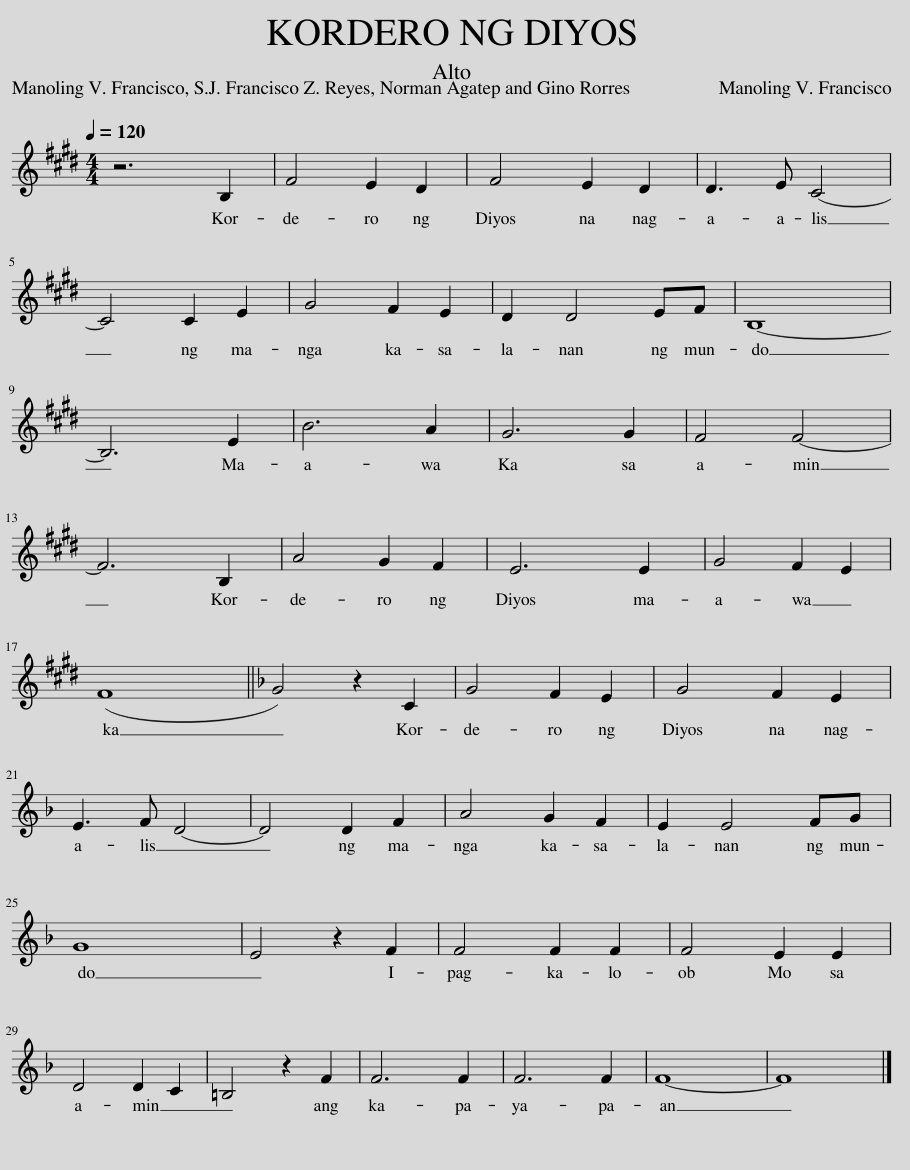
X:1
L:1/8
Q:1/4=120
M:4/4
I:linebreak $
K:E
V:1 treble
V:1
 z6 B,2 | F4 E2 D2 | F4 E2 D2 | D3 E C4- |$ C4 C2 E2 | %5
 G4 F2 E2 | D2 D4 EF | B,8- |$ B,6 E2 | B6 A2 | %10
 G6 G2 | F4 F4- |$ F6 B,2 | A4 G2 F2 | E6 E2 | %15
 G4 F2 E2 |$ (F8 ||[K:F] G4) z2 C2 | G4 F2 E2 | G4 F2 E2 |$ %20
 E3 F D4- | D4 D2 F2 | A4 G2 F2 | E2 E4 FG |$ G8 | %25
 E4 z2 F2 | F4 F2 F2 | F4 E2 E2 |$ D4 D2 C2 | =B,4 z2 F2 | %30
 F6 F2 | F6 F2 | F8- | F8 |] %34
